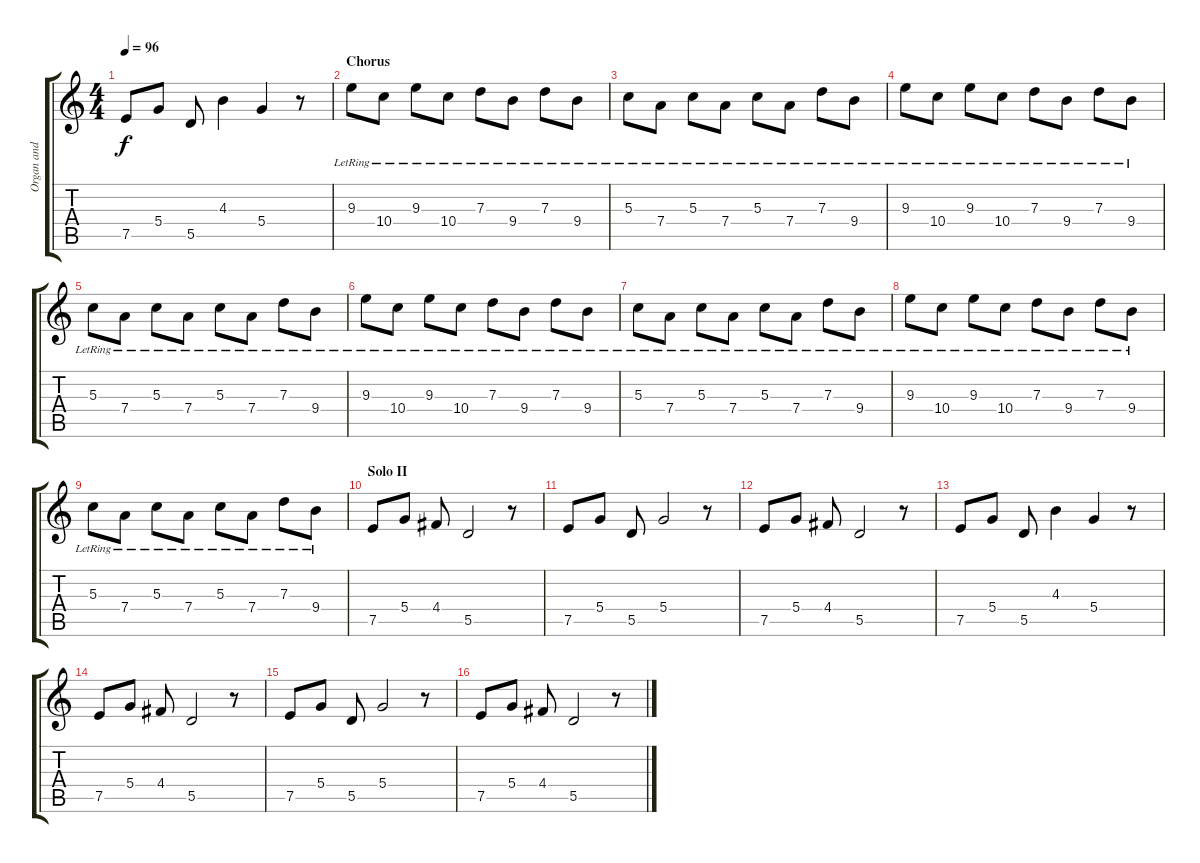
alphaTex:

\track ("Organ and Back-up Guitar" "Organ and ") {instrument electricguitarclean}
\staff {score tabs}
\tuning (E4 B3 G3 D3 A2 E2) {hide}
\ts (4 4)
\tempo 96
\clef g2
\ks c
7.5.8{dy f} 5.4.8 5.5.8 4.3.4 5.4.4 r.8 |
\section ("" "Chorus")
9.3{lr}.8 10.4{lr}.8 9.3{lr}.8 10.4{lr}.8 7.3{lr}.8 9.4{lr}.8 7.3{lr}.8 9.4{lr}.8 |
5.3{lr}.8 7.4{lr}.8 5.3{lr}.8 7.4{lr}.8 5.3{lr}.8 7.4{lr}.8 7.3{lr}.8 9.4{lr}.8 |
9.3{lr}.8 10.4{lr}.8 9.3{lr}.8 10.4{lr}.8 7.3{lr}.8 9.4{lr}.8 7.3{lr}.8 9.4{lr}.8 |
5.3{lr}.8 7.4{lr}.8 5.3{lr}.8 7.4{lr}.8 5.3{lr}.8 7.4{lr}.8 7.3{lr}.8 9.4{lr}.8 |
9.3{lr}.8 10.4{lr}.8 9.3{lr}.8 10.4{lr}.8 7.3{lr}.8 9.4{lr}.8 7.3{lr}.8 9.4{lr}.8 |
5.3{lr}.8 7.4{lr}.8 5.3{lr}.8 7.4{lr}.8 5.3{lr}.8 7.4{lr}.8 7.3{lr}.8 9.4{lr}.8 |
9.3{lr}.8 10.4{lr}.8 9.3{lr}.8 10.4{lr}.8 7.3{lr}.8 9.4{lr}.8 7.3{lr}.8 9.4{lr}.8 |
5.3{lr}.8 7.4{lr}.8 5.3{lr}.8 7.4{lr}.8 5.3{lr}.8 7.4{lr}.8 7.3{lr}.8 9.4{lr}.8 |
\section ("" "Solo II")
7.5.8 5.4.8 4.4.8 5.5.2 r.8 |
7.5.8 5.4.8 5.5.8 5.4.2 r.8 |
7.5.8 5.4.8 4.4.8 5.5.2 r.8 |
7.5.8 5.4.8 5.5.8 4.3.4 5.4.4 r.8 |
7.5.8 5.4.8 4.4.8 5.5.2 r.8 |
7.5.8 5.4.8 5.5.8 5.4.2 r.8 |
7.5.8 5.4.8 4.4.8 5.5.2 r.8
